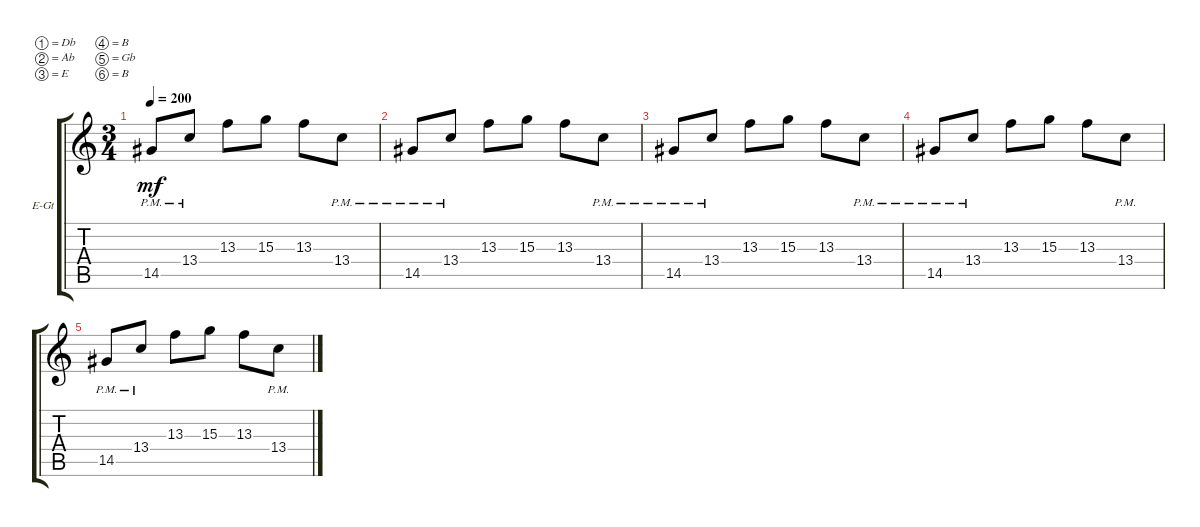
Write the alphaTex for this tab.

\bracketExtendMode groupsimilarinstruments
\firstSystemTrackNameOrientation horizontal
\otherSystemsTrackNameOrientation horizontal
\track ("Track 1" "E-Gt") {multiBarRest instrument overdrivenguitar}
\staff {score tabs}
\tuning (Db4 Ab3 E3 B2 Gb2 B1)
\ts (3 4)
\tempo 200
\clef g2
\ks c
14.5{pm}.8{dy mf} 13.4{pm}.8 13.3.8 15.3.8 13.3.8 13.4{pm}.8 |
14.5{pm}.8 13.4{pm}.8 13.3.8 15.3.8 13.3.8 13.4{pm}.8 |
14.5{pm}.8 13.4{pm}.8 13.3.8 15.3.8 13.3.8 13.4{pm}.8 |
14.5{pm}.8 13.4{pm}.8 13.3.8 15.3.8 13.3.8 13.4{pm}.8 |
14.5{pm}.8 13.4{pm}.8 13.3.8 15.3.8 13.3.8 13.4{pm}.8
